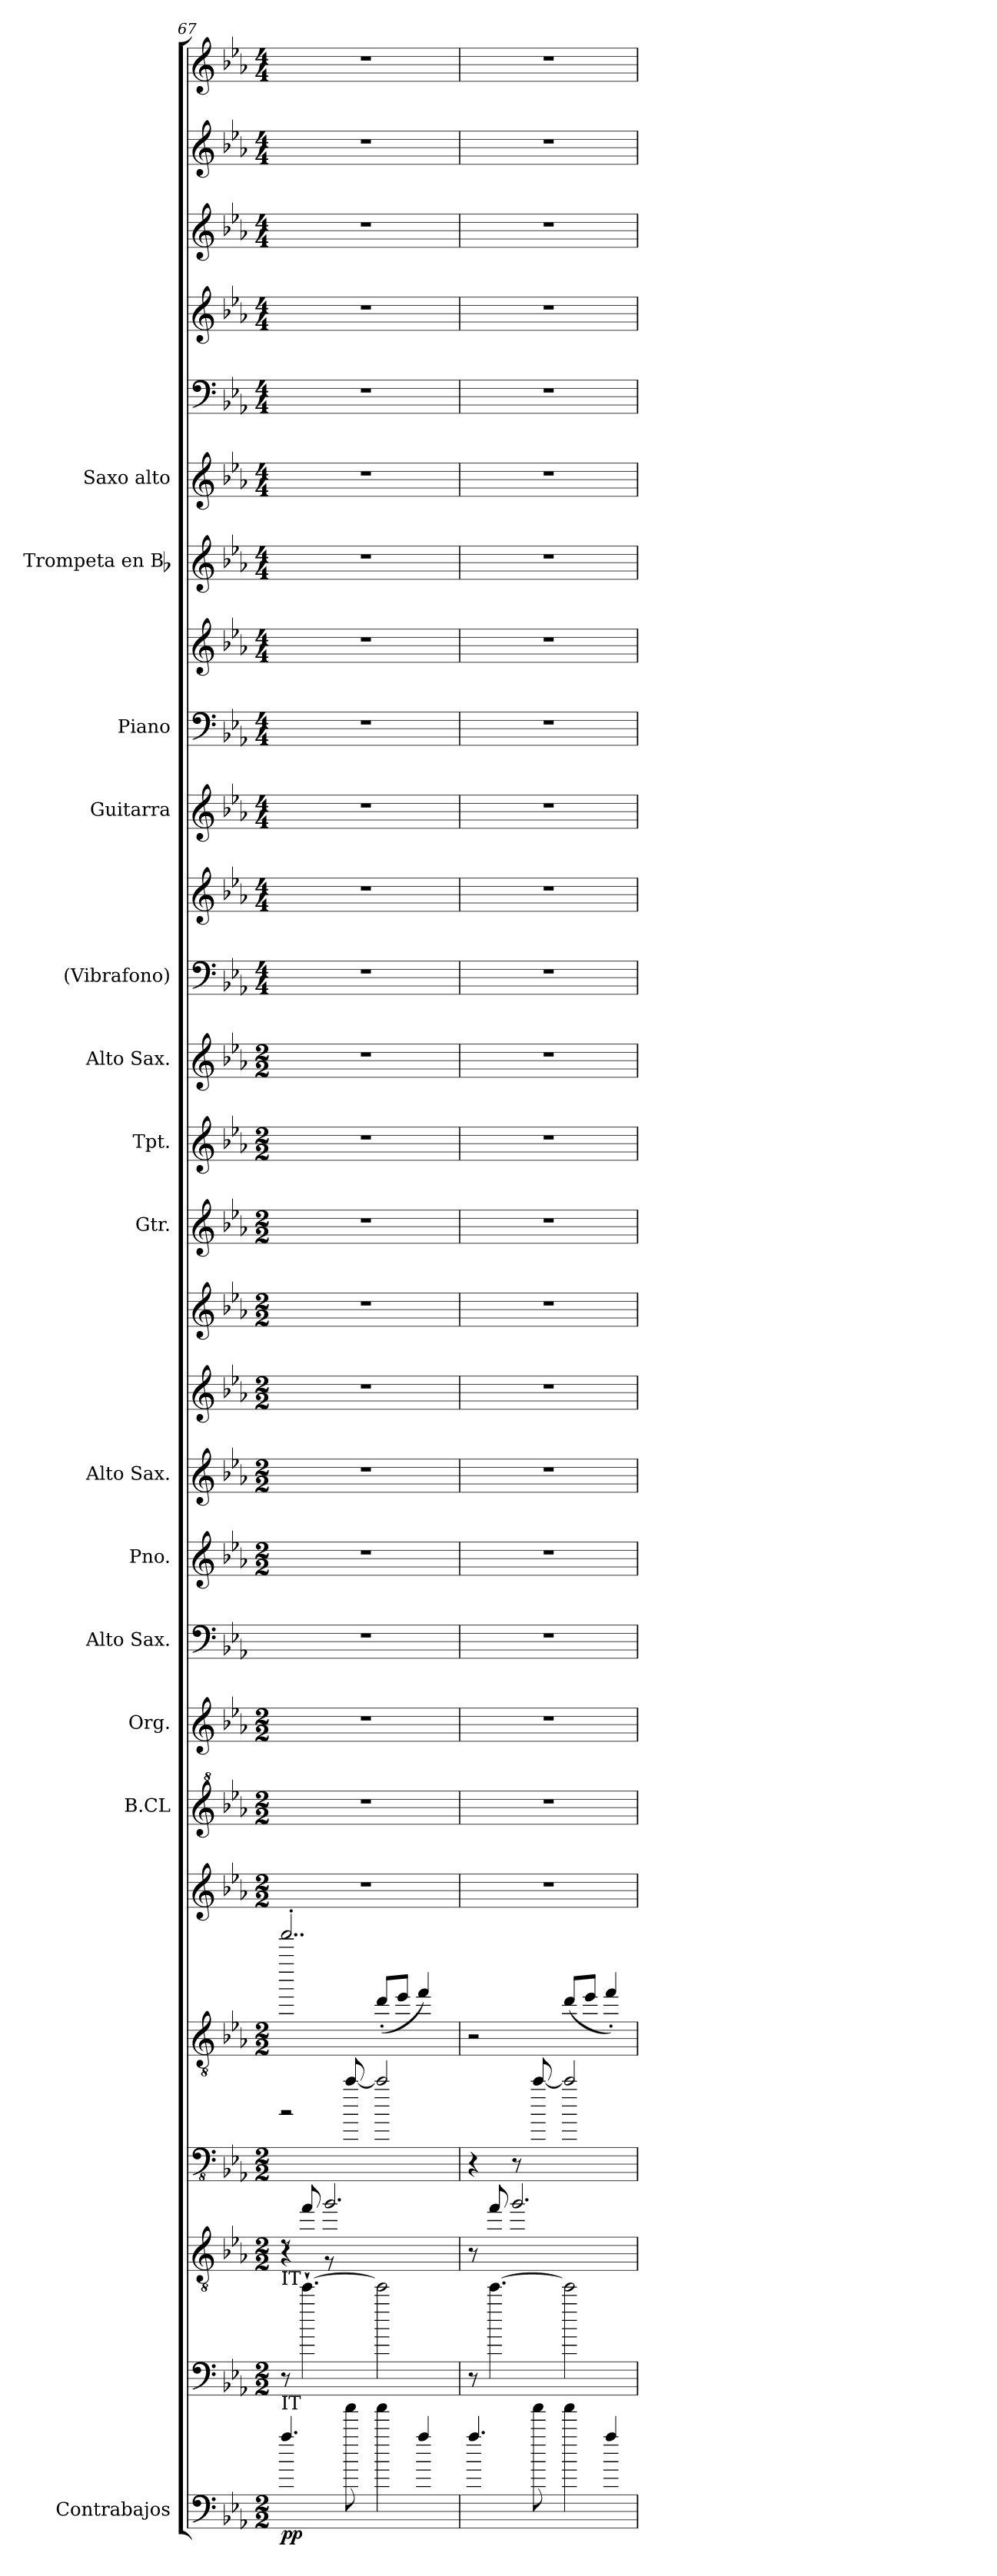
**kern	**kern	**kern	**kern	**kern	**dynam	**kern	**kern	**kern	**kern	**kern	**kern	**kern	**kern	**kern	**kern	**kern	**kern	**kern	**kern	**kern	**kern	**kern	**kern	**kern	**kern	**kern	**kern	**kern
*part17	*part17	*part17	*part17	*part17	*part17	*part16	*part15	*part14	*part13	*part12	*part11	*part10	*part9	*part8	*part7	*part6	*part5	*part5	*part4	*part3	*part3	*part2	*part1	*part1	*part1	*part1	*part1	*part1
*staff28	*staff27	*staff26	*staff25	*staff24	*staff24/25/26/27/28	*staff23	*staff22	*staff21	*staff20	*staff19	*staff18	*staff17	*staff16	*staff15	*staff14	*staff13	*staff12	*staff11	*staff10	*staff9	*staff8	*staff7	*staff6	*staff5	*staff4	*staff3	*staff2	*staff1
*I"Contrabajos	*	*	*	*	*	*	*I"B.CL	*I"Org.	*I"Alto Sax.	*I"Pno.	*I"Alto Sax.	*	*	*I"Gtr.	*I"Tpt.	*I"Alto Sax.	*I"(Vibrafono)	*	*I"Guitarra	*I"Piano	*	*I"Trompeta en Bb	*I"Saxo alto	*	*	*	*	*
*I'Cb	*	*	*	*	*	*	*	*	*	*I'Pno	*I'Sax	*	*	*	*	*I'Sax	*	*	*	*I'Pno	*	*	*I'A	*	*	*	*	*
*clefF4	*clefF4	*clefGv2	*clefFv4	*clefGv2	*	*clefG2	*clefG^2	*clefG2	*clefF4	*clefG2	*clefG2	*clefG2	*clefG2	*clefG2	*clefG2	*clefG2	*clefF4	*clefG2	*clefG2	*clefF4	*clefG2	*clefG2	*clefG2	*clefF4	*clefG2	*clefG2	*clefG2	*clefG2
*ITrd7c12	*ITrd7c12	*ITrd7c12	*ITrd7c12	*ITrd7c12	*	*	*ITrd8c14	*	*	*	*	*	*	*	*	*	*	*	*	*	*	*	*	*	*	*	*	*
*k[b-e-a-]	*k[b-e-a-]	*k[b-e-a-]	*k[b-e-a-]	*k[b-e-a-]	*	*k[b-e-a-]	*k[b-e-a-]	*k[b-e-a-]	*k[b-e-a-]	*k[b-e-a-]	*k[b-e-a-]	*k[b-e-a-]	*k[b-e-a-]	*k[b-e-a-]	*k[b-e-a-]	*k[b-e-a-]	*k[b-e-a-]	*k[b-e-a-]	*k[b-e-a-]	*k[b-e-a-]	*k[b-e-a-]	*k[b-e-a-]	*k[b-e-a-]	*k[b-e-a-]	*k[b-e-a-]	*k[b-e-a-]	*k[b-e-a-]	*k[b-e-a-]
*E-:	*E-:	*E-:	*E-:	*E-:	*	*E-:	*E-:	*E-:	*E-:	*E-:	*E-:	*E-:	*E-:	*E-:	*E-:	*E-:	*E-:	*E-:	*E-:	*E-:	*E-:	*E-:	*E-:	*E-:	*E-:	*E-:	*E-:	*E-:
*M2/2	*M2/2	*M2/2	*M2/2	*M2/2	*	*M2/2	*M2/2	*M2/2	*	*M2/2	*M2/2	*M2/2	*M2/2	*M2/2	*M2/2	*M2/2	*M4/4	*M4/4	*M4/4	*M4/4	*M4/4	*M4/4	*M4/4	*M4/4	*M4/4	*M4/4	*M4/4	*M4/4
=67	=67	=67	=67	=67	=67	=67	=67	=67	=67	=67	=67	=67	=67	=67	=67	=67	=67	=67	=67	=67	=67	=67	=67	=67	=67	=67	=67	=67
*^	*^	*^	*^	*^	*	*	*	*	*	*	*	*	*	*	*	*	*	*	*	*	*	*	*	*	*	*	*	*
*	*	*	*	*	*^	*	*	*	*	*	*	*	*	*	*	*	*	*	*	*	*	*	*	*	*	*	*	*	*	*	*	*	*
!	!	!	!	!LO:TX:b:t=IT	!	!	!	!	!	!	!	!	!	!	!	!	!	!	!	!	!	!	!	!	!	!	!	!	!	!	!	!	!	!
!	!	!LO:TX:b:t=IT	!	!	!	!	!	!	!	!	!	!	!	!	!	!	!	!	!	!	!	!	!	!	!	!	!	!	!	!	!	!	!	!
!	!	!	!	!	!	!	!	!	!	!	!LO:DY:b=5	!	!	!	!	!	!	!	!	!	!	!	!	!	!	!	!	!	!	!	!	!	!	!
4.a-/	1ryy	8ryy	8r	8r	8ryy	4r	2r	4.ryy	2..fff'/	2ryy	pp	1r	1r	1r	1r	1r	1r	1r	1r	1r	1r	1r	1r	1r	1r	1r	1r	1r	1r	1r	1r	1r	1r	1r
.	.	[4.ee-''\	2..ryy	2..ryy	8f/	.	.	.	.	.	.	.	.	.	.	.	.	.	.	.	.	.	.	.	.	.	.	.	.	.	.	.	.	.
.	.	.	.	.	2.g/	8r	.	.	.	.	.	.	.	.	.	.	.	.	.	.	.	.	.	.	.	.	.	.	.	.	.	.	.	.
8aa-\	.	.	.	.	.	2ryy	.	[8c/	.	.	.	.	.	.	.	.	.	.	.	.	.	.	.	.	.	.	.	.	.	.	.	.	.	.
4aa-\	.	2ee-\]	.	.	.	.	2ryy	2c/]	.	(8d'/L	.	.	.	.	.	.	.	.	.	.	.	.	.	.	.	.	.	.	.	.	.	.	.	.
.	.	.	.	.	.	.	.	.	.	8e-/J	.	.	.	.	.	.	.	.	.	.	.	.	.	.	.	.	.	.	.	.	.	.	.	.
4a-/	.	.	.	.	.	.	.	.	.	4f/)	.	.	.	.	.	.	.	.	.	.	.	.	.	.	.	.	.	.	.	.	.	.	.	.
.	.	.	.	.	.	8ryy	.	.	8ryy	.	.	.	.	.	.	.	.	.	.	.	.	.	.	.	.	.	.	.	.	.	.	.	.	.
*	*	*v	*v	*	*	*	*	*	*	*	*	*	*	*	*	*	*	*	*	*	*	*	*	*	*	*	*	*	*	*	*	*	*	*
*	*	*	*v	*v	*v	*	*	*	*	*	*	*	*	*	*	*	*	*	*	*	*	*	*	*	*	*	*	*	*	*	*	*	*
*	*	*	*	*v	*v	*	*	*	*	*	*	*	*	*	*	*	*	*	*	*	*	*	*	*	*	*	*	*	*	*	*
*	*	*	*	*	*v	*v	*	*	*	*	*	*	*	*	*	*	*	*	*	*	*	*	*	*	*	*	*	*	*	*
=68	=68	=68	=68	=68	=68	=68	=68	=68	=68	=68	=68	=68	=68	=68	=68	=68	=68	=68	=68	=68	=68	=68	=68	=68	=68	=68	=68	=68	=68
4.a-/	1ryy	8r	8r	4r	2r	.	1r	1r	1r	1r	1r	1r	1r	1r	1r	1r	1r	1r	1r	1r	1r	1r	1r	1r	1r	1r	1r	1r	1r
.	.	[4.ee-\	8f/	.	.	.	.	.	.	.	.	.	.	.	.	.	.	.	.	.	.	.	.	.	.	.	.	.	.
.	.	.	2.g/	8r	.	.	.	.	.	.	.	.	.	.	.	.	.	.	.	.	.	.	.	.	.	.	.	.	.
8aa-\	.	.	.	[8c/	.	.	.	.	.	.	.	.	.	.	.	.	.	.	.	.	.	.	.	.	.	.	.	.	.
4aa-\	.	2ee-\]	.	2c/]	(8d/L	.	.	.	.	.	.	.	.	.	.	.	.	.	.	.	.	.	.	.	.	.	.	.	.
.	.	.	.	.	8e-/J	.	.	.	.	.	.	.	.	.	.	.	.	.	.	.	.	.	.	.	.	.	.	.	.
4a-/	.	.	.	.	4f'/)	.	.	.	.	.	.	.	.	.	.	.	.	.	.	.	.	.	.	.	.	.	.	.	.
*v	*v	*	*	*	*	*	*	*	*	*	*	*	*	*	*	*	*	*	*	*	*	*	*	*	*	*	*	*	*
=	=	=	=	=	=	=	=	=	=	=	=	=	=	=	=	=	=	=	=	=	=	=	=	=	=	=	=	=
*-	*-	*-	*-	*-	*-	*-	*-	*-	*-	*-	*-	*-	*-	*-	*-	*-	*-	*-	*-	*-	*-	*-	*-	*-	*-	*-	*-	*-
